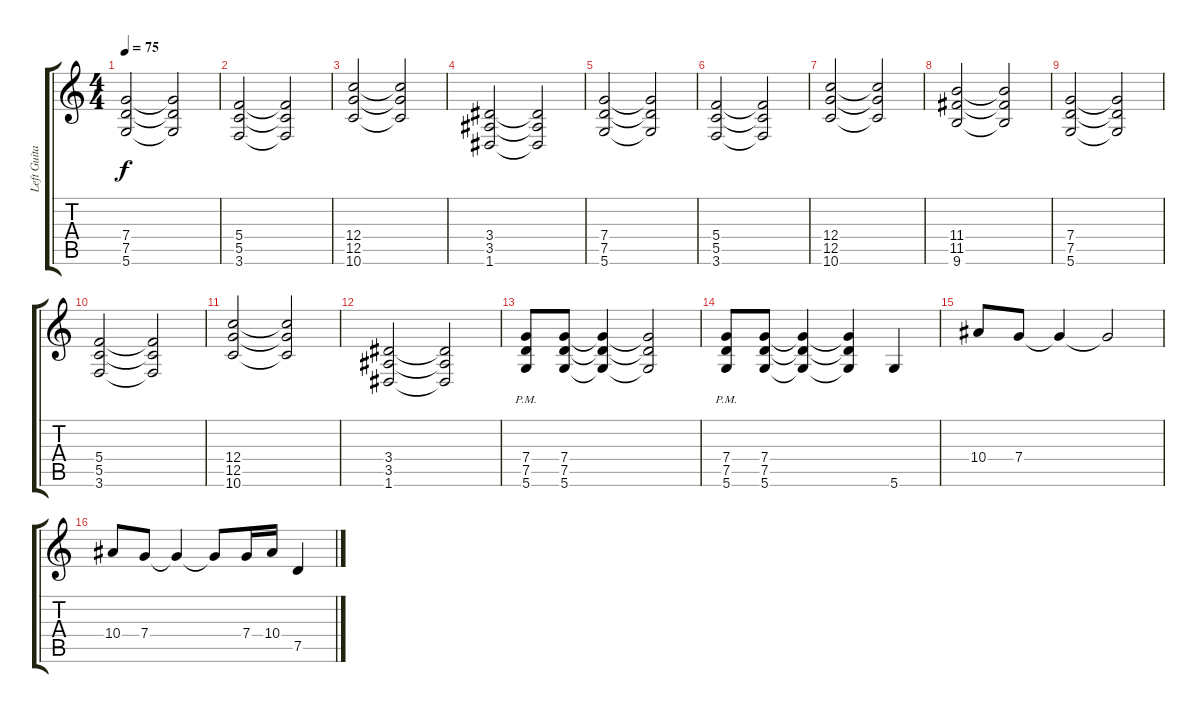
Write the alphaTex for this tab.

\track ("Left Guitar" "Left Guita") {instrument distortionguitar}
\staff {score tabs}
\tuning (D4 A3 F3 C3 G2 D2) {hide}
\ts (4 4)
\tempo 75
\clef g2
\ks c
(7.4 7.5 5.6).2{dy f} (7.4{t} 7.5{t} 5.6{t}).2 |
(5.4 5.5 3.6).2 (5.4{t} 5.5{t} 3.6{t}).2 |
(12.4 12.5 10.6).2 (12.4{t} 12.5{t} 10.6{t}).2 |
(3.4 3.5 1.6).2 (3.4{t} 3.5{t} 1.6{t}).2 |
(7.4 7.5 5.6).2 (7.4{t} 7.5{t} 5.6{t}).2 |
(5.4 5.5 3.6).2 (5.4{t} 5.5{t} 3.6{t}).2 |
(12.4 12.5 10.6).2 (12.4{t} 12.5{t} 10.6{t}).2 |
(11.4 11.5 9.6).2 (11.4{t} 11.5{t} 9.6{t}).2 |
(7.4 7.5 5.6).2 (7.4{t} 7.5{t} 5.6{t}).2 |
(5.4 5.5 3.6).2 (5.4{t} 5.5{t} 3.6{t}).2 |
(12.4 12.5 10.6).2 (12.4{t} 12.5{t} 10.6{t}).2 |
(3.4 3.5 1.6).2 (3.4{t} 3.5{t} 1.6{t}).2 |
(7.4{pm} 7.5{pm} 5.6{pm}).8 (7.4 7.5 5.6).8 (7.4{t} 7.5{t} 5.6{t}).4 (7.4{t} 7.5{t} 5.6{t}).2 |
(7.4{pm} 7.5{pm} 5.6{pm}).8 (7.4 7.5 5.6).8 (7.4{t} 7.5{t} 5.6{t}).4 (7.4{t} 7.5{t} 5.6{t}).4 5.6.4 |
10.4.8 7.4.8 7.4{t}.4 7.4{t}.2 |
10.4.8 7.4.8 7.4{t}.4 7.4{t}.8 7.4.16 10.4.16 7.5.4
